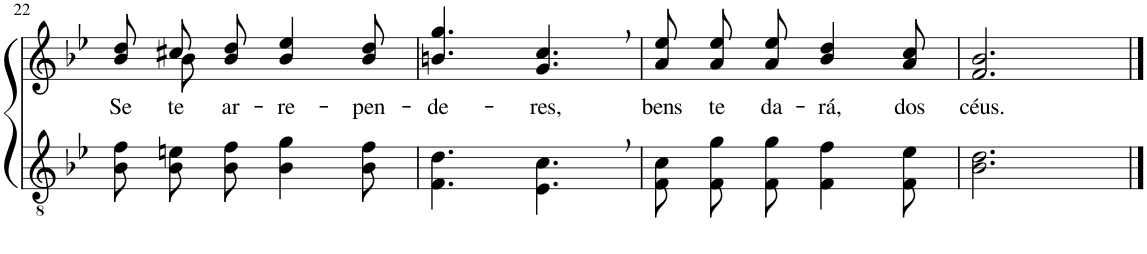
**kern	**kern	**text
*part2	*part1	*part1
*staff2	*staff1	*staff1
*I"Parte III e IV	*I"Parte I e II	*
!!LO:PB:g=z
*clefGv2	*clefG2	*
*Trd5c9	*Trd5c9	*
*k[b-e-]	*k[b-e-]	*
*M6/8	*M6/8	*
=22	=22	=22
!	!	!LO:LY:b
*	*^	*
8B-\ 8f\L	8b-\ 8dd\L	8ryy	Se
!	!	!	!LO:LY:b
8B-\ 8en\	8cc#X\	8b-\	te
!	!	!	!LO:LY:b
8B-\ 8f\J	8b-\ 8dd\J	2ryy	ar-
!	!	!	!LO:LY:b
4B-\ 4g\	4b-/ 4ee-/	.	-re-
!	!	!	!LO:LY:b
8B-\ 8f\	8b-/ 8dd/	.	-pen-
*	*v	*v	*
=23	=23	=23
!	!	!LO:LY:b
4.F\ 4.d\	4.bn/ 4.gg/	-de-
!	!	!LO:LY:b
4.E-\, 4.c\,	4.g/, 4.cc/,	-res,
=24	=24	=24
!	!	!LO:LY:b
8F\ 8c\L	8a\ 8ee-\L	bens
!	!	!LO:LY:b
8F\ 8g\	8a\ 8ee-\	te
!	!	!LO:LY:b
8F\ 8g\J	8a\ 8ee-\J	da-
!	!	!LO:LY:b
4F\ 4f\	4b-/ 4dd/	-rá,
!	!	!LO:LY:b
8F\ 8e-\	8a/ 8cc/	dos
=25	=25	=25
!	!	!LO:LY:b
2.B-\ 2.d\	2.f/ 2.b-/	céus.
==	==	==
*-	*-	*-
